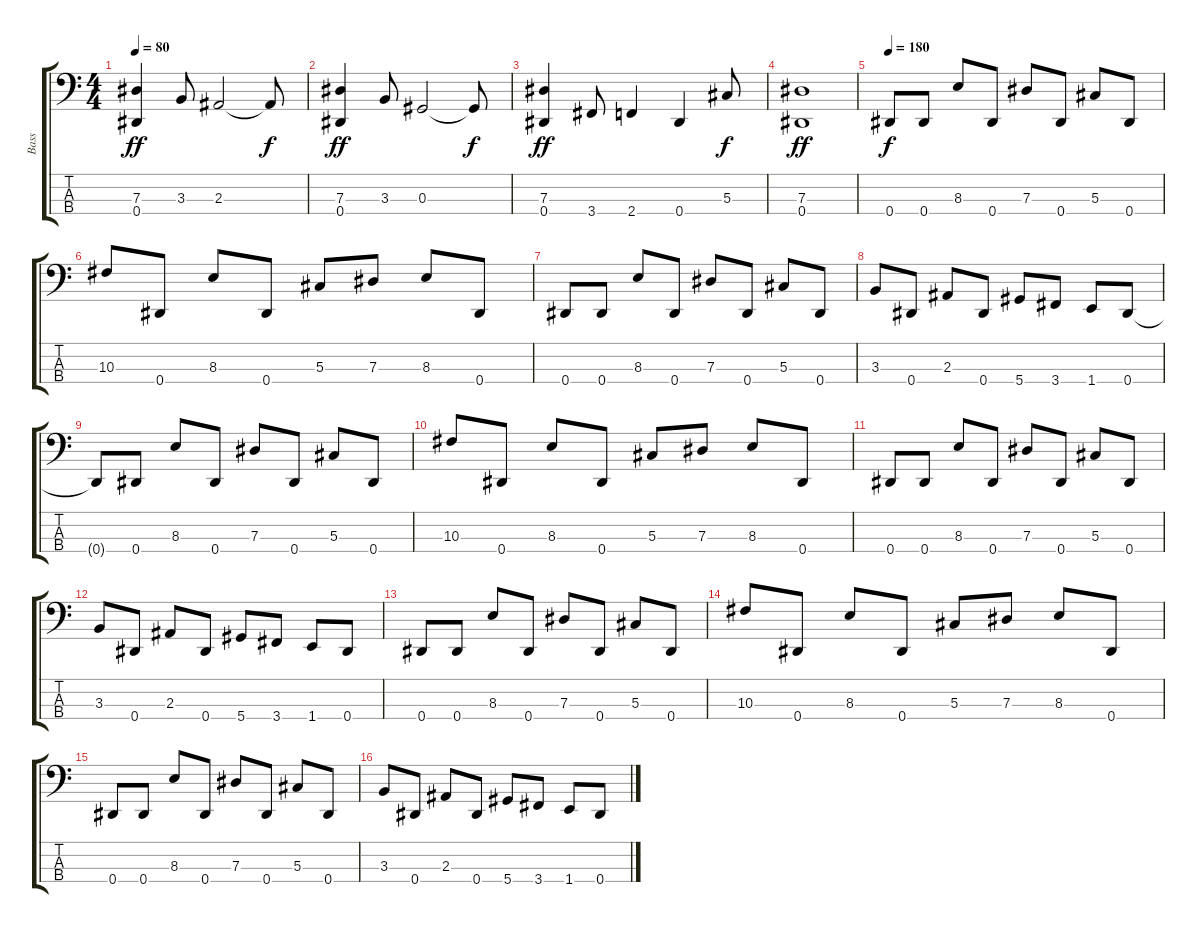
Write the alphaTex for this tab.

\track ("Bass" "Bass") {instrument electricbasspick}
\staff {score tabs}
\tuning (Gb2 Db2 Ab1 Eb1) {hide}
\ts (4 4)
\tempo 80
\clef f4
\ks c
(7.3 0.4).4{dy ff} 3.3.8 2.3.2 2.3{t}.8{dy f} |
(7.3 0.4).4{dy ff} 3.3.8 0.3.2 0.3{t}.8{dy f} |
(7.3 0.4).4{dy ff} 3.4.8 2.4.4 0.4.4 5.3.8{dy f} |
(7.3 0.4).1{dy ff} |
\tempo 180
0.4.8{dy f} 0.4.8 8.3.8 0.4.8 7.3.8 0.4.8 5.3.8 0.4.8 |
10.3.8 0.4.8 8.3.8 0.4.8 5.3.8 7.3.8 8.3.8 0.4.8 |
0.4.8 0.4.8 8.3.8 0.4.8 7.3.8 0.4.8 5.3.8 0.4.8 |
3.3.8 0.4.8 2.3.8 0.4.8 5.4.8 3.4.8 1.4.8 0.4.8 |
0.4{t}.8 0.4.8 8.3.8 0.4.8 7.3.8 0.4.8 5.3.8 0.4.8 |
10.3.8 0.4.8 8.3.8 0.4.8 5.3.8 7.3.8 8.3.8 0.4.8 |
0.4.8 0.4.8 8.3.8 0.4.8 7.3.8 0.4.8 5.3.8 0.4.8 |
3.3.8 0.4.8 2.3.8 0.4.8 5.4.8 3.4.8 1.4.8 0.4.8 |
0.4.8 0.4.8 8.3.8 0.4.8 7.3.8 0.4.8 5.3.8 0.4.8 |
10.3.8 0.4.8 8.3.8 0.4.8 5.3.8 7.3.8 8.3.8 0.4.8 |
0.4.8 0.4.8 8.3.8 0.4.8 7.3.8 0.4.8 5.3.8 0.4.8 |
3.3.8 0.4.8 2.3.8 0.4.8 5.4.8 3.4.8 1.4.8 0.4.8
